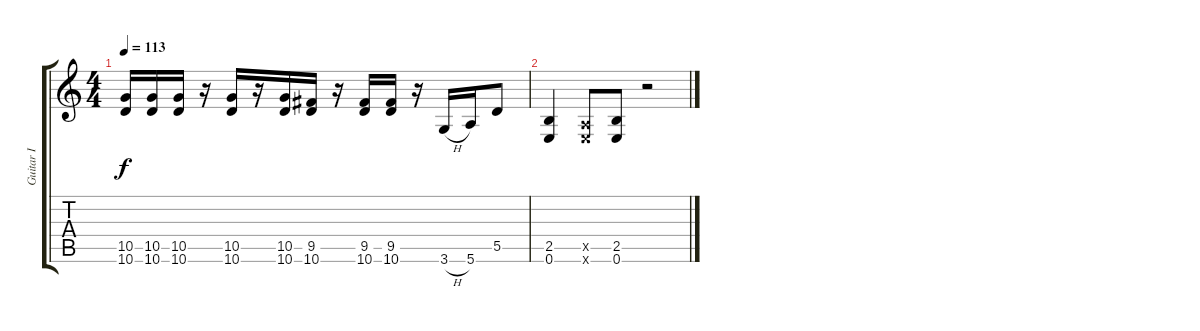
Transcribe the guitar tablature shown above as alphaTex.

\track ("Guitar I" "Guitar I") {instrument overdrivenguitar}
\staff {score tabs}
\tuning (E4 B3 G3 D3 A2 E2) {hide}
\ts (4 4)
\tempo 113
\clef g2
\ks c
(10.5 10.6).16{dy f} (10.5 10.6).16 (10.5 10.6).16 r.16 (10.5 10.6).16 r.16 (10.5 10.6).16 (9.5 10.6).16 r.16 (9.5 10.6).16 (9.5 10.6).16 r.16 3.6{h}.16 5.6.16 5.5.8 |
(2.5 0.6).4 (0.5{x} 0.6{x}).8 (2.5 0.6).8 r.2
